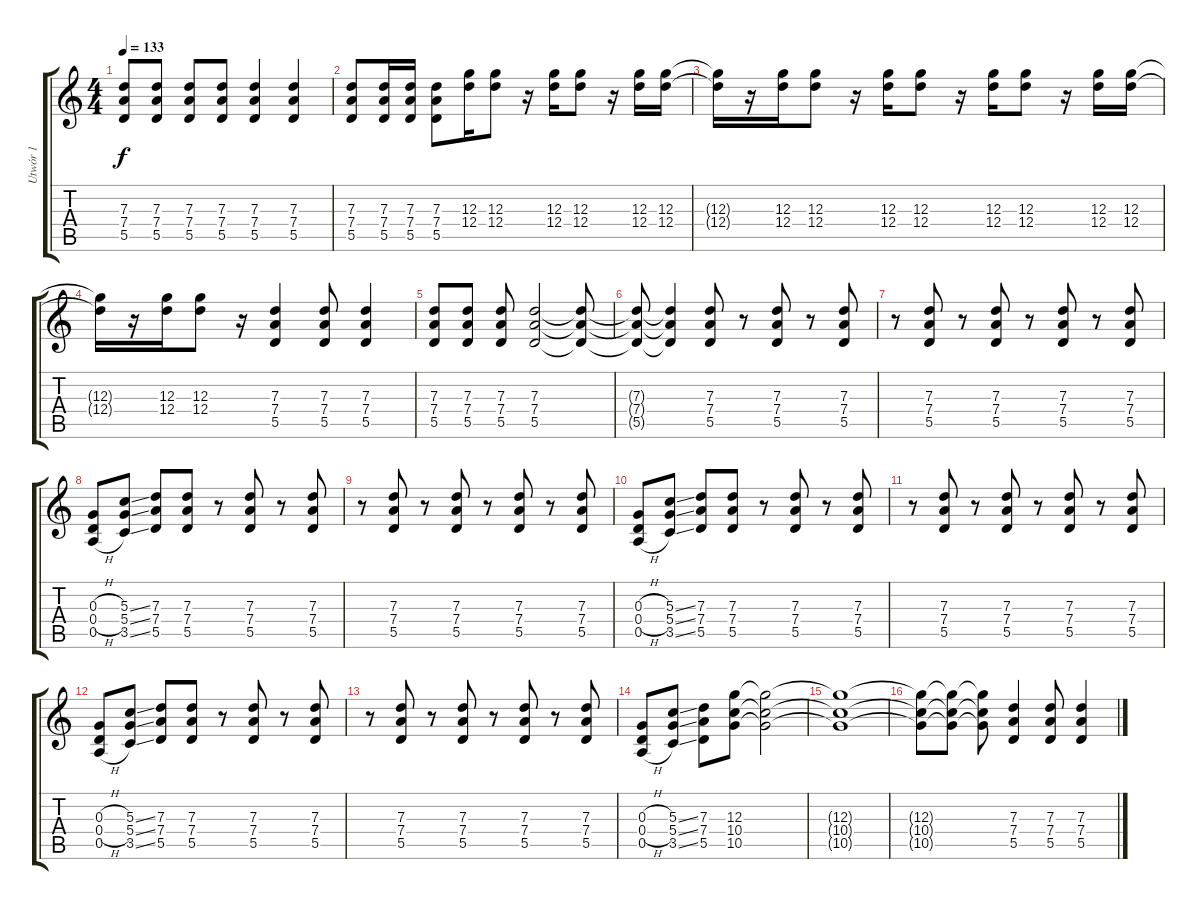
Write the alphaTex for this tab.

\track ("Utwór 1" "Utwór 1") {instrument distortionguitar}
\staff {score tabs}
\tuning (E4 B3 G3 D3 A2 E2) {hide}
\ts (4 4)
\tempo 133
\clef g2
\ks c
(7.3 7.4 5.5).8{dy f} (7.3 7.4 5.5).8 (7.3 7.4 5.5).8 (7.3 7.4 5.5).8 (7.3 7.4 5.5).4 (7.3 7.4 5.5).4 |
(7.3 7.4 5.5).8 (7.3 7.4 5.5).16 (7.3 7.4 5.5).16 (7.3 7.4 5.5).8 (12.3 12.4).16 (12.3 12.4).8 r.16 (12.3 12.4).16 (12.3 12.4).8 r.16 (12.3 12.4).16 (12.3 12.4).16 |
(12.3{t} 12.4{t}).16 r.16 (12.3 12.4).16 (12.3 12.4).8 r.16 (12.3 12.4).16 (12.3 12.4).8 r.16 (12.3 12.4).16 (12.3 12.4).8 r.16 (12.3 12.4).16 (12.3 12.4).16 |
(12.3{t} 12.4{t}).16 r.16 (12.3 12.4).16 (12.3 12.4).8 r.16 (7.3 7.4 5.5).4 (7.3 7.4 5.5).8 (7.3 7.4 5.5).4 |
(7.3 7.4 5.5).8 (7.3 7.4 5.5).8 (7.3 7.4 5.5).8 (7.3 7.4 5.5).2 (7.3{t} 7.4{t} 5.5{t}).8 |
(7.3{t} 7.4{t} 5.5{t}).8 (7.3{t} 7.4{t} 5.5{t}).4 (7.3 7.4 5.5).8 r.8 (7.3 7.4 5.5).8 r.8 (7.3 7.4 5.5).8 |
r.8 (7.3 7.4 5.5).8 r.8 (7.3 7.4 5.5).8 r.8 (7.3 7.4 5.5).8 r.8 (7.3 7.4 5.5).8 |
(0.3{h} 0.4{h} 0.5{h}).8 (5.3{ss} 5.4{ss} 3.5{ss}).8 (7.3 7.4 5.5).8 (7.3 7.4 5.5).8 r.8 (7.3 7.4 5.5).8 r.8 (7.3 7.4 5.5).8 |
r.8 (7.3 7.4 5.5).8 r.8 (7.3 7.4 5.5).8 r.8 (7.3 7.4 5.5).8 r.8 (7.3 7.4 5.5).8 |
(0.3{h} 0.4{h} 0.5{h}).8 (5.3{ss} 5.4{ss} 3.5{ss}).8 (7.3 7.4 5.5).8 (7.3 7.4 5.5).8 r.8 (7.3 7.4 5.5).8 r.8 (7.3 7.4 5.5).8 |
r.8 (7.3 7.4 5.5).8 r.8 (7.3 7.4 5.5).8 r.8 (7.3 7.4 5.5).8 r.8 (7.3 7.4 5.5).8 |
(0.3{h} 0.4{h} 0.5{h}).8 (5.3{ss} 5.4{ss} 3.5{ss}).8 (7.3 7.4 5.5).8 (7.3 7.4 5.5).8 r.8 (7.3 7.4 5.5).8 r.8 (7.3 7.4 5.5).8 |
r.8 (7.3 7.4 5.5).8 r.8 (7.3 7.4 5.5).8 r.8 (7.3 7.4 5.5).8 r.8 (7.3 7.4 5.5).8 |
(0.3{h} 0.4{h} 0.5{h}).8 (5.3{ss} 5.4{ss} 3.5{ss}).8 (7.3 7.4 5.5).8 (12.3 10.4 10.5).8 (12.3{t} 10.4{t} 10.5{t}).2 |
(12.3{t} 10.4{t} 10.5{t}).1 |
(12.3{t} 10.4{t} 10.5{t}).8 (12.3{t} 10.4{t} 10.5{t}).8 (12.3{t} 10.4{t} 10.5{t}).8 (7.3 7.4 5.5).4 (7.3 7.4 5.5).8 (7.3 7.4 5.5).4
